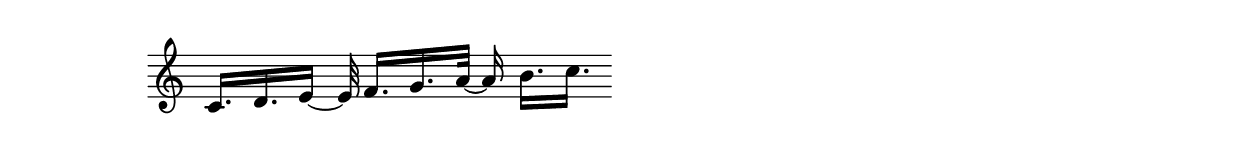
#(ly:set-option 'midi-extension "mid")
\version "2.12.3"
\include "english.ly"
\header{ 
title = ""
composer = ""
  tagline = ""  % removed 
}
%{
                        .
S--R--G- -m--P--D --N--S-- 
 %}
  
melody = {
\once \override Staff.TimeSignature #'stencil = ##f
\clef treble
\key c \major
\autoBeamOn  
\cadenzaOn
 c'16.[   d'16.   e'16]~  e'32 f'16.[   g'16.   a'32]~ a'16  b'16.[   c''16.]   \break

}

text = \lyricmode {
  
}

\score{

<<
  \new Voice = "one" {
    \melody
  }
  \new Lyrics \lyricsto "one" \text
>>
\layout {
  \context {
       \Score
    \remove "Bar_number_engraver"
  } 
  }
\midi { 
  \context {
    \Score
    tempoWholesPerMinute = #(ly:make-moment 200 4)
   }
 }
}
